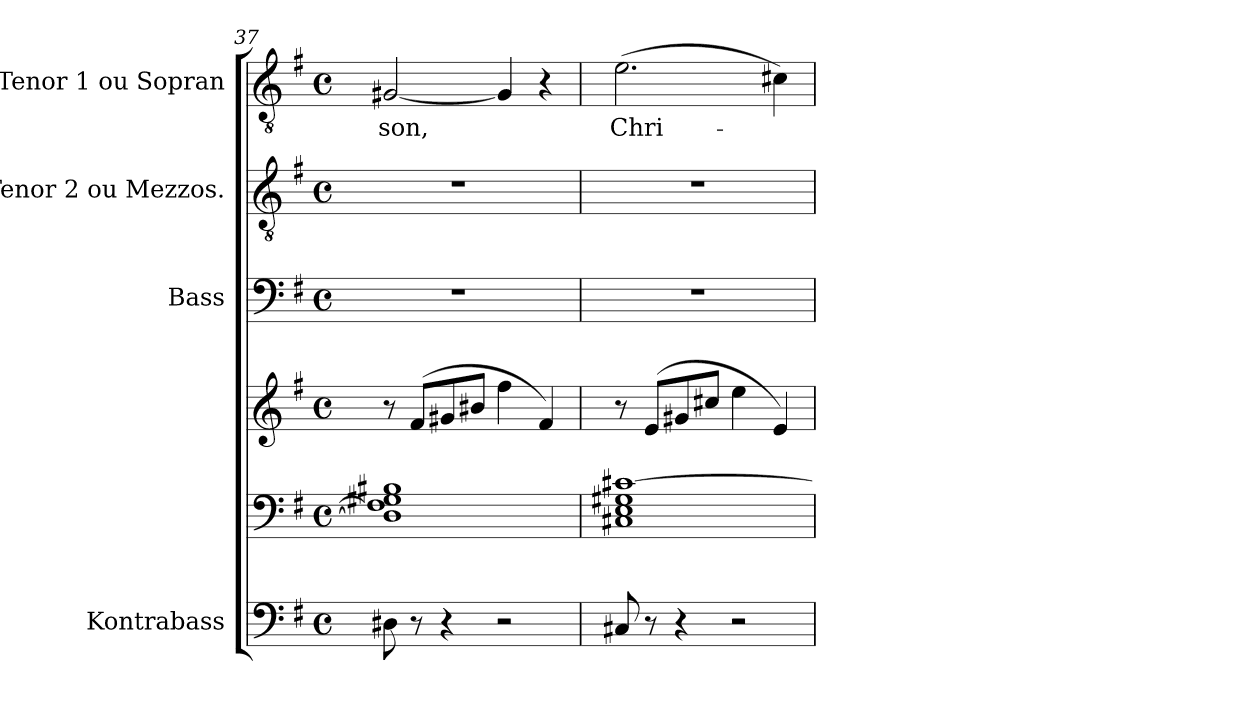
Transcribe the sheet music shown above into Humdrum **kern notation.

**kern	**kern	**kern	**kern	**kern	**kern	**text
*part5	*part4	*part4	*part3	*part2	*part1	*part1
*staff6	*staff5	*staff4	*staff3	*staff2	*staff1	*staff1
*I"Kontrabass	*	*	*I"Bass	*I"Tenor 2 ou Mezzos.	*I"Tenor 1 ou Sopran	*
*I'Kb.	*	*	*	*	*	*
*clefF4	*clefF4	*clefG2	*clefF4	*clefGv2	*clefGv2	*
*ITrd7c12	*	*	*	*	*	*
*k[f#]	*k[f#]	*k[f#]	*k[f#]	*k[f#]	*k[f#]	*
*G:	*G:	*G:	*G:	*G:	*G:	*
*M4/4	*M4/4	*M4/4	*M4/4	*M4/4	*M4/4	*
*met(c)	*met(c)	*met(c)	*met(c)	*met(c)	*met(c)	*
=37	=37	=37	=37	=37	=37	=37
!	!	!	!	!	!	!LO:LY:b
8DD#X\	1D#] 1F#] 1G#X 1B#X	8r	1r	1r	[2G#X/	-son,
8r	.	(>8f#/L	.	.	.	.
4r	.	8g#X/	.	.	.	.
.	.	8b#X/J	.	.	.	.
2r	.	4ff#\	.	.	4G#/]	.
.	.	4f#/)	.	.	4r	.
=38	=38	=38	=38	=38	=38	=38
!	!	!	!	!	!	!LO:LY:b
8CC#X/	1C#X 1E 1G#X [1c#X	8r	1r	1r	(>2.e\	Chri-
8r	.	(>8e/L	.	.	.	.
4r	.	8g#X/	.	.	.	.
.	.	8cc#X/J	.	.	.	.
2r	.	4ee\	.	.	.	.
.	.	4e/)	.	.	4c#X\)	.
=	=	=	=	=	=	=
*-	*-	*-	*-	*-	*-	*-
